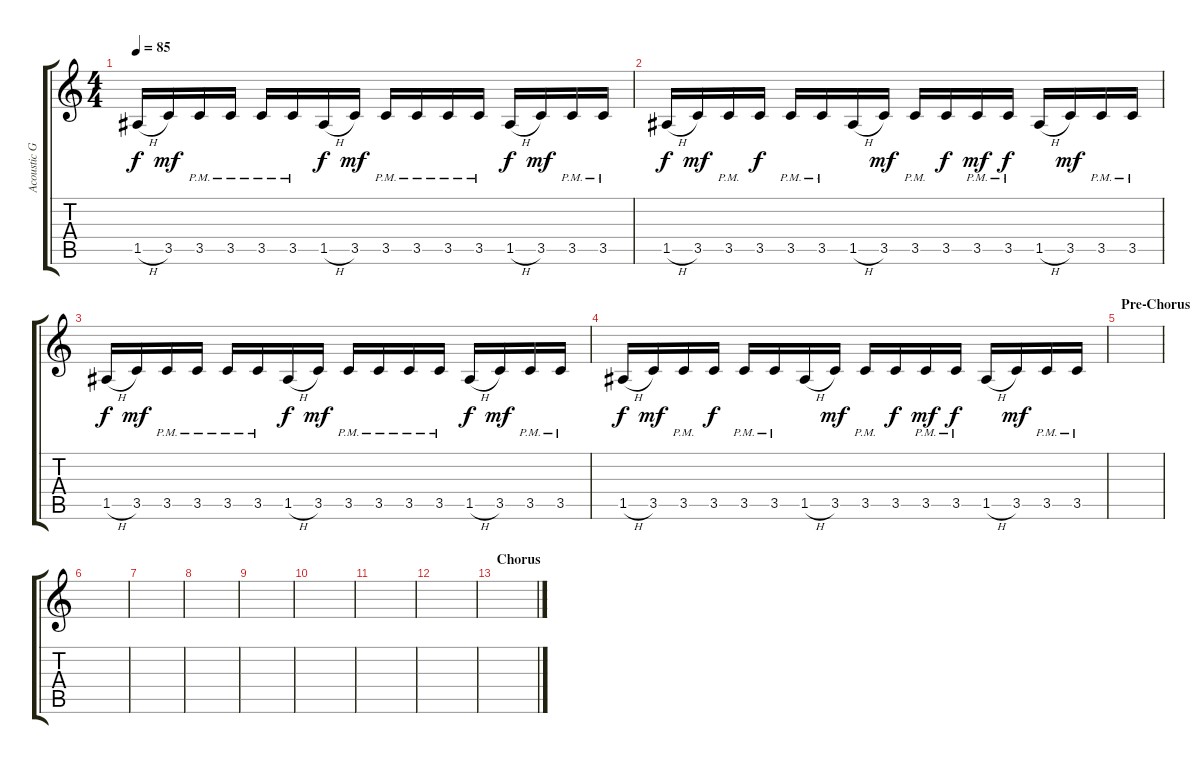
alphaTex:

\track ("Acoustic Guitar" "Acoustic G") {instrument acousticguitarsteel}
\staff {score tabs}
\tuning (E4 B3 G3 D3 A2 D2) {hide}
\ts (4 4)
\tempo 85
\clef g2
\ks c
1.5{h}.16{dy f} 3.5.16{dy mf} 3.5{pm}.16 3.5{pm}.16 3.5{pm}.16 3.5{pm}.16 1.5{h}.16{dy f} 3.5.16{dy mf} 3.5{pm}.16 3.5{pm}.16 3.5{pm}.16 3.5{pm}.16 1.5{h}.16{dy f} 3.5.16{dy mf} 3.5{pm}.16 3.5{pm}.16 |
1.5{h}.16{dy f} 3.5.16{dy mf} 3.5{pm}.16 3.5.16{dy f} 3.5{pm}.16 3.5{pm}.16 1.5{h}.16 3.5.16{dy mf} 3.5{pm}.16 3.5.16{dy f} 3.5{pm}.16{dy mf} 3.5{pm}.16{dy f} 1.5{h}.16 3.5.16{dy mf} 3.5{pm}.16 3.5{pm}.16 |
1.5{h}.16{dy f} 3.5.16{dy mf} 3.5{pm}.16 3.5{pm}.16 3.5{pm}.16 3.5{pm}.16 1.5{h}.16{dy f} 3.5.16{dy mf} 3.5{pm}.16 3.5{pm}.16 3.5{pm}.16 3.5{pm}.16 1.5{h}.16{dy f} 3.5.16{dy mf} 3.5{pm}.16 3.5{pm}.16 |
1.5{h}.16{dy f} 3.5.16{dy mf} 3.5{pm}.16 3.5.16{dy f} 3.5{pm}.16 3.5{pm}.16 1.5{h}.16 3.5.16{dy mf} 3.5{pm}.16 3.5.16{dy f} 3.5{pm}.16{dy mf} 3.5{pm}.16{dy f} 1.5{h}.16 3.5.16{dy mf} 3.5{pm}.16 3.5{pm}.16 |
\section ("" "Pre-Chorus")
|
|
|
|
|
|
|
|
\section ("" "Chorus")
